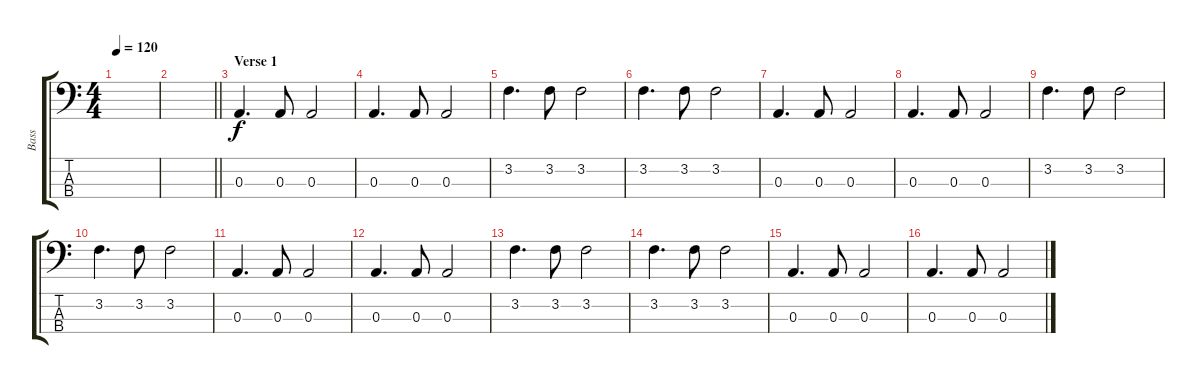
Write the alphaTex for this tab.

\track ("Bass" "Bass") {instrument electricbasspick}
\staff {score tabs}
\tuning (G2 D2 A1 E1) {hide}
\ts (4 4)
\tempo 120
\clef f4
\ks c
|
\barLineRight lightlight
|
\section ("" "Verse 1")
0.3.4{d} 0.3.8 0.3.2 |
0.3.4{d} 0.3.8 0.3.2 |
3.2.4{d} 3.2.8 3.2.2 |
3.2.4{d} 3.2.8 3.2.2 |
0.3.4{d} 0.3.8 0.3.2 |
0.3.4{d} 0.3.8 0.3.2 |
3.2.4{d} 3.2.8 3.2.2 |
3.2.4{d} 3.2.8 3.2.2 |
0.3.4{d} 0.3.8 0.3.2 |
0.3.4{d} 0.3.8 0.3.2 |
3.2.4{d} 3.2.8 3.2.2 |
3.2.4{d} 3.2.8 3.2.2 |
0.3.4{d} 0.3.8 0.3.2 |
0.3.4{d} 0.3.8 0.3.2
